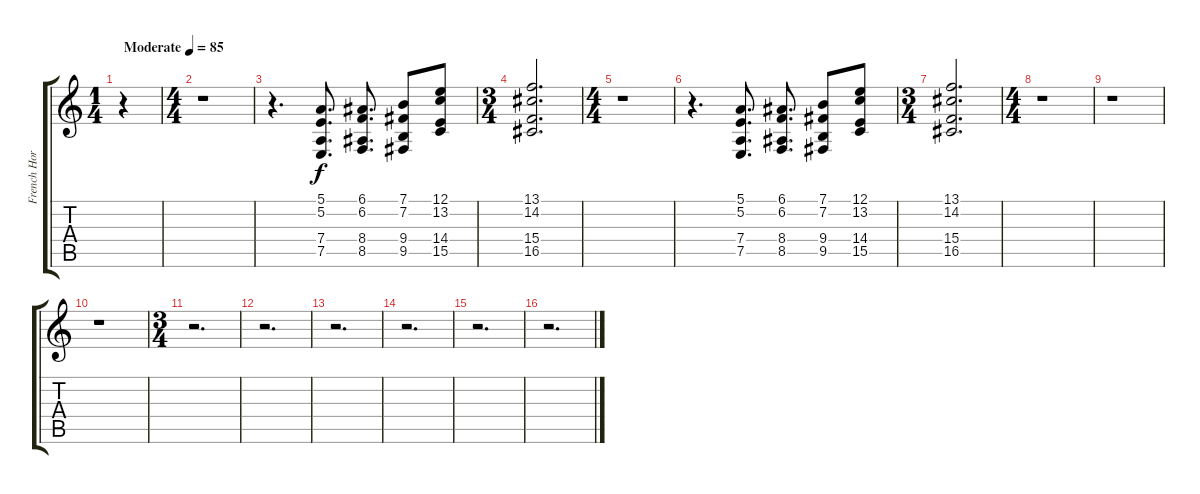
\track ("French Horn" "French Hor") {instrument frenchhorn}
\staff {score tabs}
\tuning (E4 B3 G3 D3 A2 E2) {hide}
\ts (1 4)
\tempo (85 "Moderate")
\clef g2
\ks c
r.4{dy f instrument frenchhorn} |
\ts (4 4)
r.1 |
r.4{d} (5.1 5.2 7.4 7.5).8{d} (6.1 6.2 8.4 8.5).8{d} (7.1 7.2 9.4 9.5).8 (12.1 13.2 14.4 15.5).8 |
\ts (3 4)
(13.1 14.2 15.4 16.5).2{d} |
\ts (4 4)
r.1 |
r.4{d} (5.1 5.2 7.4 7.5).8{d} (6.1 6.2 8.4 8.5).8{d} (7.1 7.2 9.4 9.5).8 (12.1 13.2 14.4 15.5).8 |
\ts (3 4)
(13.1 14.2 15.4 16.5).2{d} |
\ts (4 4)
r.1 |
r.1 |
r.1 |
\ts (3 4)
r.2{d} |
r.2{d} |
r.2{d} |
r.2{d} |
r.2{d} |
r.2{d}
